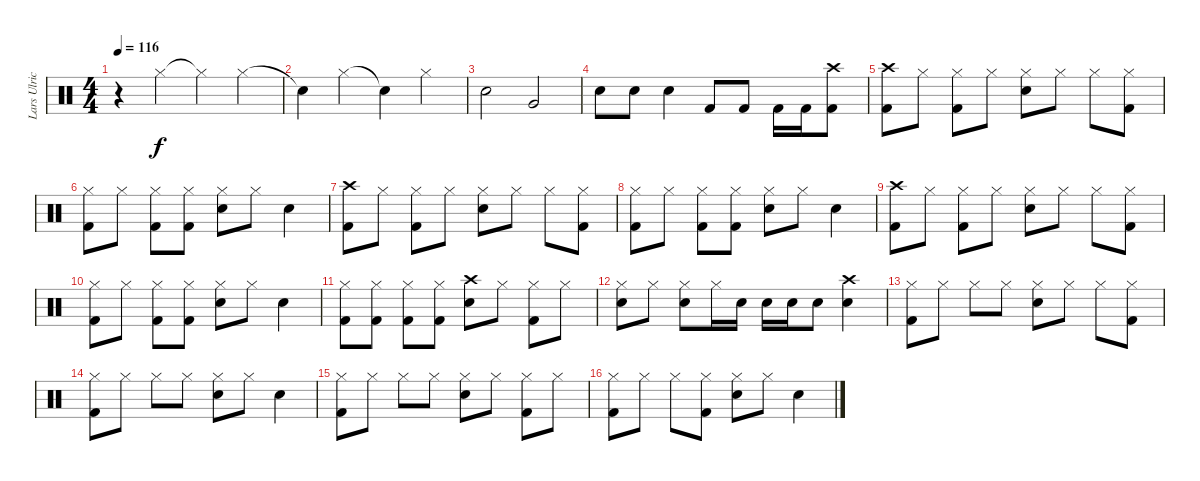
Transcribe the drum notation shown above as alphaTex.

\track ("Lars Ulrich" "Lars Ulric") {instrument percussion}
\staff {score}
\articulation defaults
\ts (4 4)
\tempo 116
\clef neutral
\ks c
r.4{dy f} "Hi-Hat (closed)".4 "Hi-Hat (closed)"{t}.4 "Hi-Hat (closed)".4 |
"Snare (hit)"{t}.4 "Hi-Hat (closed)".4 "Snare (hit)"{t}.4 "Hi-Hat (closed)".4 |
"Snare (hit) 2".2 "Very Low Tom (hit)".2 |
"Snare (hit) 2".8 "Snare (hit) 2".8 "Snare (hit) 2".4 "Kick (hit) 2".8 "Kick (hit) 2".8 "Kick (hit) 2".16 "Kick (hit) 2".16 ("Crash high (hit)" "Kick (hit) 2").8 |
("Crash high (hit)" "Kick (hit) 2").8 "Hi-Hat (closed)".8 ("Hi-Hat (closed)" "Kick (hit) 2").8 "Hi-Hat (closed)".8 ("Hi-Hat (closed)" "Snare (hit) 2").8 "Hi-Hat (closed)".8 "Hi-Hat (closed)".8 ("Hi-Hat (closed)" "Kick (hit) 2").8 |
("Hi-Hat (closed)" "Kick (hit) 2").8 "Hi-Hat (closed)".8 ("Hi-Hat (closed)" "Kick (hit) 2").8 ("Hi-Hat (closed)" "Kick (hit) 2").8 ("Hi-Hat (closed)" "Snare (hit) 2").8 "Hi-Hat (closed)".8 "Snare (hit) 2".4 |
("Crash high (hit)" "Kick (hit) 2").8 "Hi-Hat (closed)".8 ("Hi-Hat (closed)" "Kick (hit) 2").8 "Hi-Hat (closed)".8 ("Hi-Hat (closed)" "Snare (hit) 2").8 "Hi-Hat (closed)".8 "Hi-Hat (closed)".8 ("Hi-Hat (closed)" "Kick (hit) 2").8 |
("Hi-Hat (closed)" "Kick (hit) 2").8 "Hi-Hat (closed)".8 ("Hi-Hat (closed)" "Kick (hit) 2").8 ("Hi-Hat (closed)" "Kick (hit) 2").8 ("Hi-Hat (closed)" "Snare (hit) 2").8 "Hi-Hat (closed)".8 "Snare (hit) 2".4 |
("Crash high (hit)" "Kick (hit) 2").8 "Hi-Hat (closed)".8 ("Hi-Hat (closed)" "Kick (hit) 2").8 "Hi-Hat (closed)".8 ("Hi-Hat (closed)" "Snare (hit) 2").8 "Hi-Hat (closed)".8 "Hi-Hat (closed)".8 ("Hi-Hat (closed)" "Kick (hit) 2").8 |
("Hi-Hat (closed)" "Kick (hit) 2").8 "Hi-Hat (closed)".8 ("Hi-Hat (closed)" "Kick (hit) 2").8 ("Hi-Hat (closed)" "Kick (hit) 2").8 ("Hi-Hat (closed)" "Snare (hit) 2").8 "Hi-Hat (closed)".8 "Snare (hit) 2".4 |
("Hi-Hat (closed)" "Kick (hit) 2").8 ("Hi-Hat (closed)" "Kick (hit) 2").8 ("Hi-Hat (closed)" "Kick (hit) 2").8 ("Hi-Hat (closed)" "Kick (hit) 2").8 ("Crash high (hit)" "Snare (hit) 2").8 "Hi-Hat (closed)".8 ("Hi-Hat (closed)" "Kick (hit) 2").8 "Hi-Hat (closed)".8 |
("Hi-Hat (closed)" "Snare (hit) 2").8 "Hi-Hat (closed)".8 ("Hi-Hat (closed)" "Snare (hit) 2").8 "Hi-Hat (closed)".16 "Snare (hit) 2".16 "Snare (hit) 2".16 "Snare (hit) 2".16 "Snare (hit) 2".8 ("Crash high (hit)" "Snare (hit) 2").4 |
("Hi-Hat (closed)" "Kick (hit) 2").8 "Hi-Hat (closed)".8 "Hi-Hat (closed)".8 "Hi-Hat (closed)".8 ("Hi-Hat (closed)" "Snare (hit) 2").8 "Hi-Hat (closed)".8 "Hi-Hat (closed)".8 ("Hi-Hat (closed)" "Kick (hit) 2").8 |
("Hi-Hat (closed)" "Kick (hit) 2").8 "Hi-Hat (closed)".8 "Hi-Hat (closed)".8 "Hi-Hat (closed)".8 ("Hi-Hat (closed)" "Snare (hit) 2").8 "Hi-Hat (closed)".8 "Snare (hit) 2".4 |
("Hi-Hat (closed)" "Kick (hit) 2").8 "Hi-Hat (closed)".8 "Hi-Hat (closed)".8 "Hi-Hat (closed)".8 ("Hi-Hat (closed)" "Snare (hit) 2").8 "Hi-Hat (closed)".8 ("Hi-Hat (closed)" "Kick (hit) 2").8 "Hi-Hat (closed)".8 |
("Hi-Hat (closed)" "Kick (hit) 2").8 "Hi-Hat (closed)".8 "Hi-Hat (closed)".8 ("Hi-Hat (closed)" "Kick (hit) 2").8 ("Hi-Hat (closed)" "Snare (hit) 2").8 "Hi-Hat (closed)".8 "Snare (hit) 2".4
